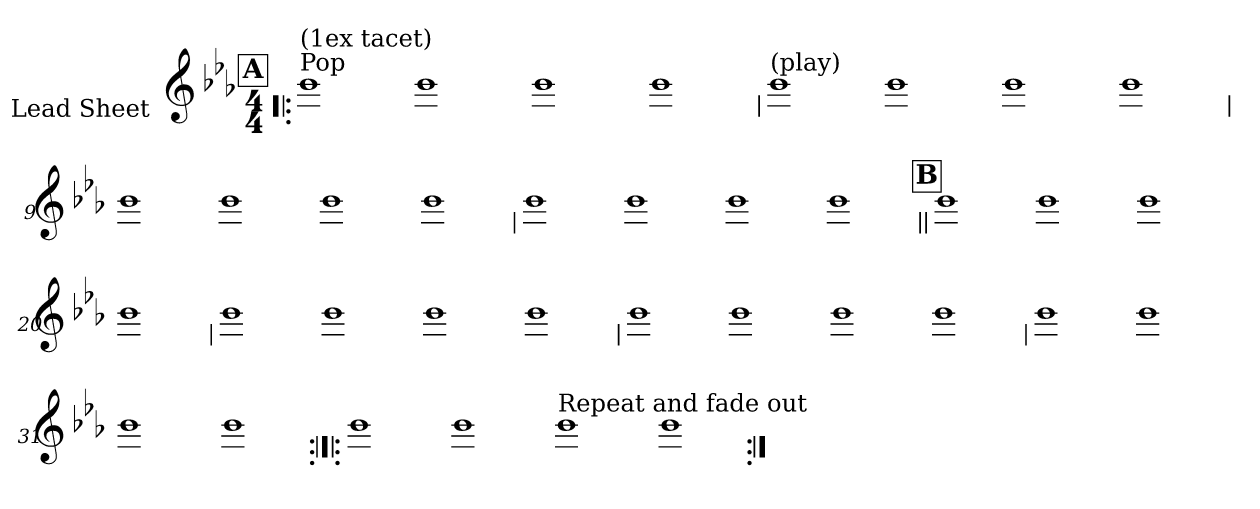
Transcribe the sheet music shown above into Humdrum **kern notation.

**kern
*part1
*staff1
*I"Lead Sheet
*stria0
*clefG2
*k[b-e-a-]
*E-:
*M4/4
*MM130
!!LO:REH:place=s1:a:t=A
=1!|:
!LO:TX:a:t=Pop
!LO:TX:a:t=(1ex tacet)
1b-
=2-
1b-
=3-
1b-
=4-
1b-
!!LO:LB:g=z
=5
!LO:TX:a:t=(play)
1b-
=6-
1b-
=7-
1b-
=8-
1b-
!!LO:LB:g=z
=9
1b-
=10-
1b-
=11-
1b-
=12-
1b-
!!LO:LB:g=z
=13
1b-
=14-
1b-
=15-
1b-
=16-
1b-
!!LO:LB:g=z
!!LO:REH:place=s1:a:t=B
=17||
1b-
=18-
1b-
=19-
1b-
=20-
1b-
!!LO:LB:g=z
=21
1b-
=22-
1b-
=23-
1b-
=24-
1b-
!!LO:LB:g=z
=25
1b-
=26-
1b-
=27-
1b-
=28-
1b-
!!LO:LB:g=z
=29
1b-
=30-
1b-
=31-
1b-
=32-
1b-
!!LO:LB:g=z
=33:|!|:
1b-
=34-
1b-
=35-
!LO:TX:a:t=Repeat and fade out
1b-
=36-
1b-
=:|!
*-
